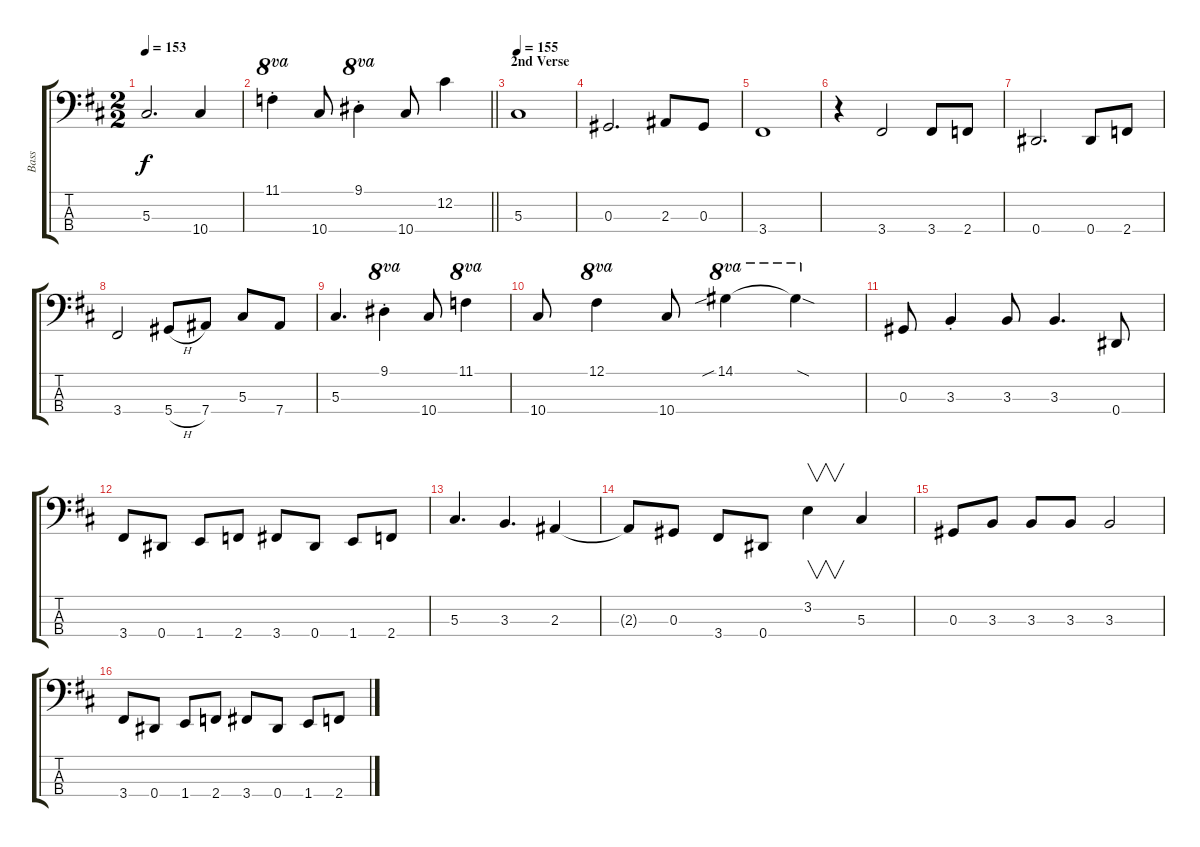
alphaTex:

\track ("Bass" "Bass") {instrument electricbassfinger}
\staff {score tabs}
\tuning (Gb2 Db2 Ab1 Eb1) {hide}
\ts (2 2)
\tempo 153
\clef f4
\ks d
5.3.2{d dy f} 10.4.4 |
\barLineRight lightlight
11.1{st}.4{ot 8va} 10.4.8 9.1{st}.4{ot 8va} 10.4.8 12.2.4 |
\section ("" "2nd Verse")
\tempo 155
5.3.1 |
0.3.2{d} 2.3.8 0.3.8 |
3.4.1 |
r.4 3.4.2 3.4.8 2.4.8 |
0.4.2{d} 0.4.8 2.4.8 |
3.4.2 5.4{h}.8 7.4.8 5.3.8 7.4.8 |
5.3.4{d} 9.1{st}.4{ot 8va} 10.4.8 11.1.4{ot 8va} |
10.4.8 12.1.4{ot 8va} 10.4.8 14.1{sib}.4{ot 8va} 14.1{sod t}.4{ot 8va} |
0.3.8 3.3{st}.4 3.3.8 3.3.4{d} 0.4.8 |
3.4.8 0.4.8 1.4.8 2.4.8 3.4.8 0.4.8 1.4.8 2.4.8 |
5.3.4{d} 3.3.4{d} 2.3.4 |
2.3{t}.8 0.3.8 3.4.8 0.4.8 3.2.4{v} 5.3.4 |
0.3.8 3.3.8 3.3.8 3.3.8 3.3.2 |
3.4.8 0.4.8 1.4.8 2.4.8 3.4.8 0.4.8 1.4.8 2.4.8
